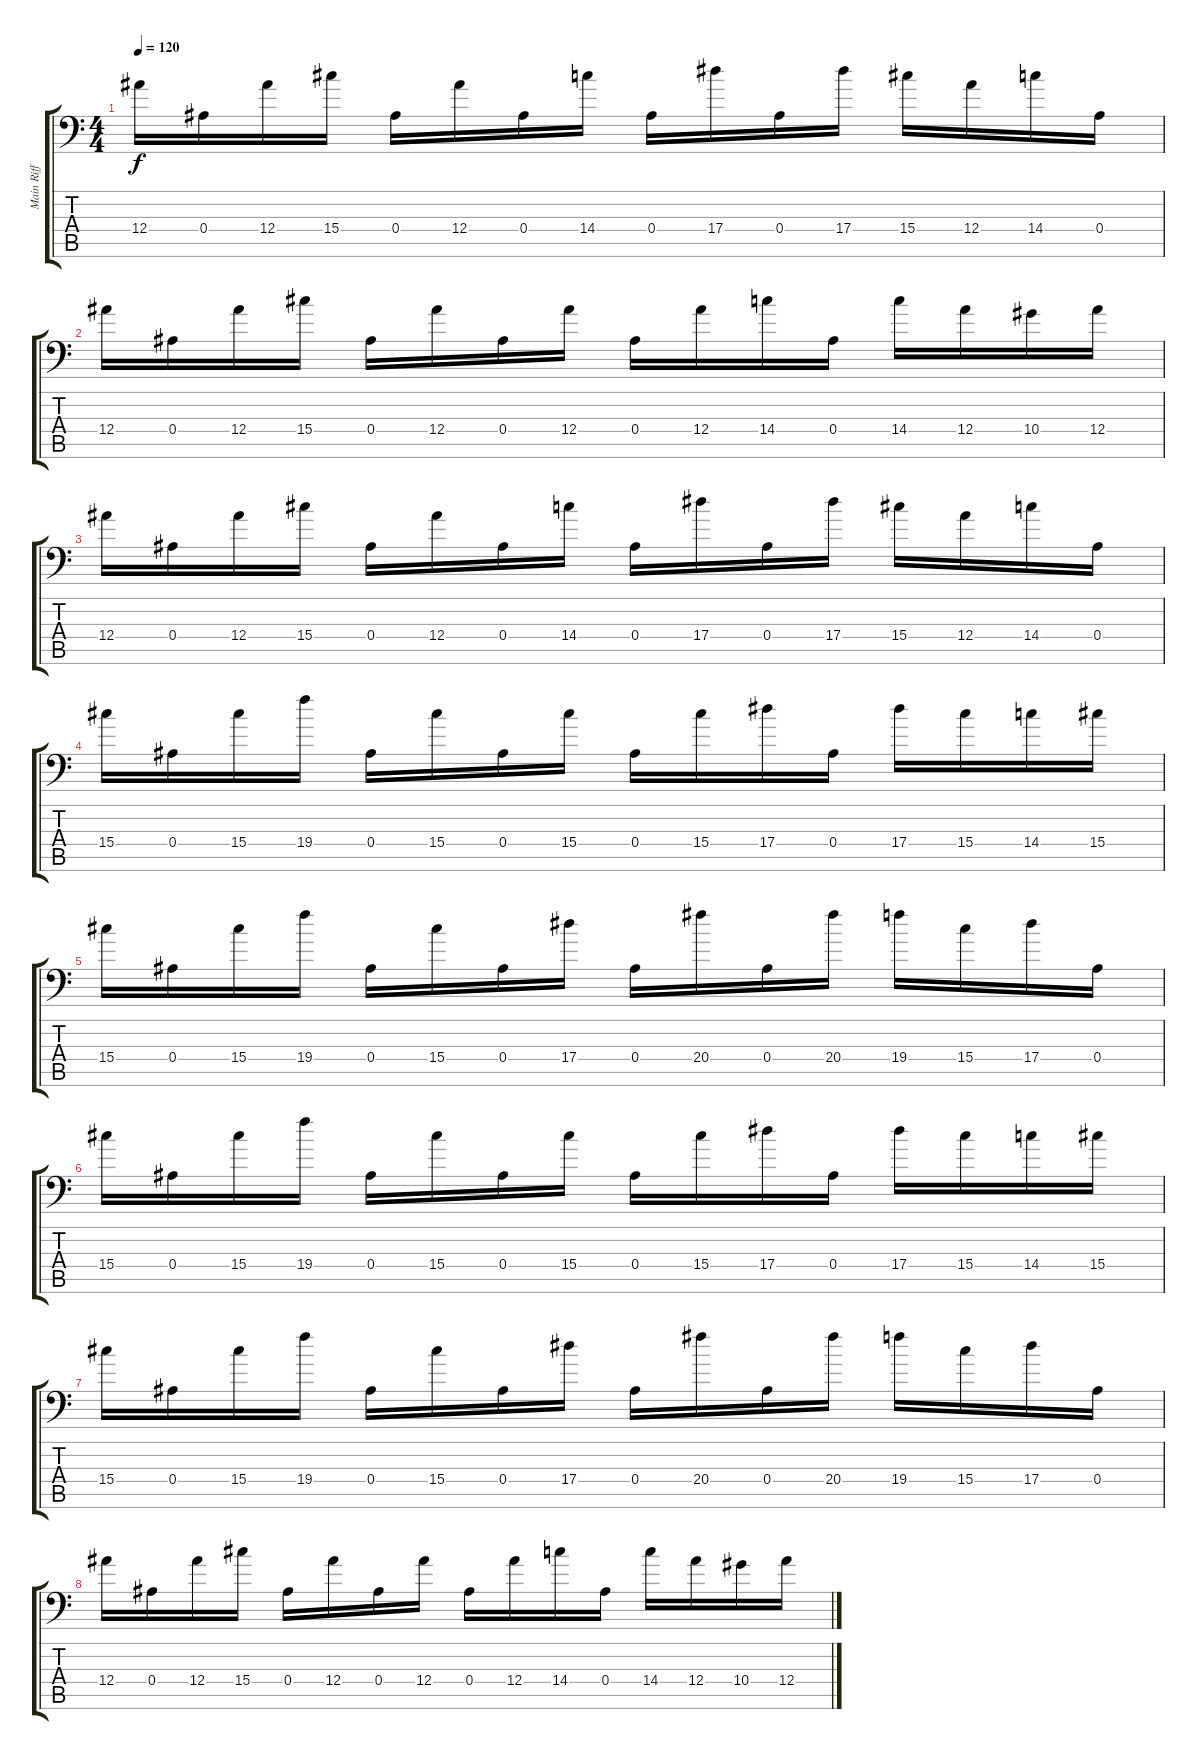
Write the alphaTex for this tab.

\track ("Main Riff Harmonics" "Main Riff ") {instrument distortionguitar}
\staff {score tabs}
\tuning (C4 G3 Eb3 Bb2 F2 Bb1) {hide}
\ts (4 4)
\tempo 120
\clef f4
\ks c
12.4.16{dy f} 0.4.16 12.4.16 15.4.16 0.4.16 12.4.16 0.4.16 14.4.16 0.4.16 17.4.16 0.4.16 17.4.16 15.4.16 12.4.16 14.4.16 0.4.16 |
12.4.16 0.4.16 12.4.16 15.4.16 0.4.16 12.4.16 0.4.16 12.4.16 0.4.16 12.4.16 14.4.16 0.4.16 14.4.16 12.4.16 10.4.16 12.4.16 |
12.4.16 0.4.16 12.4.16 15.4.16 0.4.16 12.4.16 0.4.16 14.4.16 0.4.16 17.4.16 0.4.16 17.4.16 15.4.16 12.4.16 14.4.16 0.4.16 |
15.4.16 0.4.16 15.4.16 19.4.16 0.4.16 15.4.16 0.4.16 15.4.16 0.4.16 15.4.16 17.4.16 0.4.16 17.4.16 15.4.16 14.4.16 15.4.16 |
15.4.16 0.4.16 15.4.16 19.4.16 0.4.16 15.4.16 0.4.16 17.4.16 0.4.16 20.4.16 0.4.16 20.4.16 19.4.16 15.4.16 17.4.16 0.4.16 |
15.4.16 0.4.16 15.4.16 19.4.16 0.4.16 15.4.16 0.4.16 15.4.16 0.4.16 15.4.16 17.4.16 0.4.16 17.4.16 15.4.16 14.4.16 15.4.16 |
15.4.16 0.4.16 15.4.16 19.4.16 0.4.16 15.4.16 0.4.16 17.4.16 0.4.16 20.4.16 0.4.16 20.4.16 19.4.16 15.4.16 17.4.16 0.4.16 |
12.4.16 0.4.16 12.4.16 15.4.16 0.4.16 12.4.16 0.4.16 12.4.16 0.4.16 12.4.16 14.4.16 0.4.16 14.4.16 12.4.16 10.4.16 12.4.16
